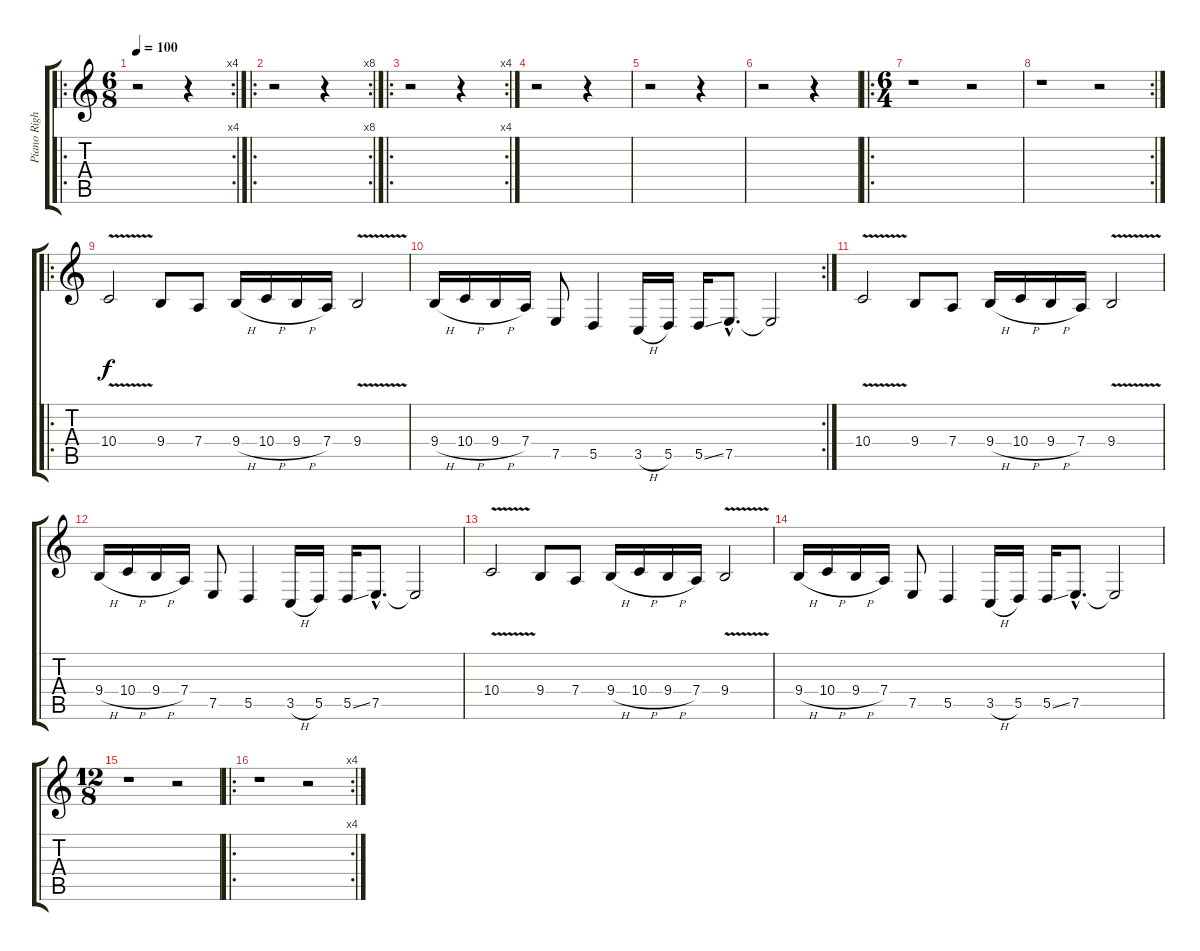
\track ("Piano Right" "Piano Righ") {instrument acousticgrandpiano}
\staff {score tabs}
\tuning (E4 B3 G3 D3 A2 E2) {hide}
\ro
\rc 4
\ts (6 8)
\tempo 100
\clef g2
\ks c
r.2{dy f} r.4 |
\ro
\rc 8
r.2 r.4 |
\ro
\rc 4
r.2 r.4 |
r.2 r.4 |
r.2 r.4 |
r.2 r.4 |
\ro
\ts (6 4)
r.1 r.2 |
\rc 2
r.1 r.2 |
\ro
10.4{v}.2{volume 14 balance 5} 9.4.8 7.4.8 9.4{h}.16 10.4{h}.16 9.4{h}.16 7.4.16 9.4{v}.2 |
\rc 2
9.4{h}.16 10.4{h}.16 9.4{h}.16 7.4.16 7.5.8 5.5.4 3.5{h}.16 5.5.16 5.5{ss}.16 7.5{hac}.8{d} 7.5{t}.2 |
10.4{v}.2{volume 14 balance 5} 9.4.8 7.4.8 9.4{h}.16 10.4{h}.16 9.4{h}.16 7.4.16 9.4{v}.2 |
9.4{h}.16 10.4{h}.16 9.4{h}.16 7.4.16 7.5.8 5.5.4 3.5{h}.16 5.5.16 5.5{ss}.16 7.5{hac}.8{d} 7.5{t}.2 |
10.4{v}.2{volume 14 balance 5} 9.4.8 7.4.8 9.4{h}.16 10.4{h}.16 9.4{h}.16 7.4.16 9.4{v}.2 |
9.4{h}.16 10.4{h}.16 9.4{h}.16 7.4.16 7.5.8 5.5.4 3.5{h}.16 5.5.16 5.5{ss}.16 7.5{hac}.8{d} 7.5{t}.2 |
\ts (12 8)
r.1 r.2 |
\ro
\rc 4
r.1 r.2
